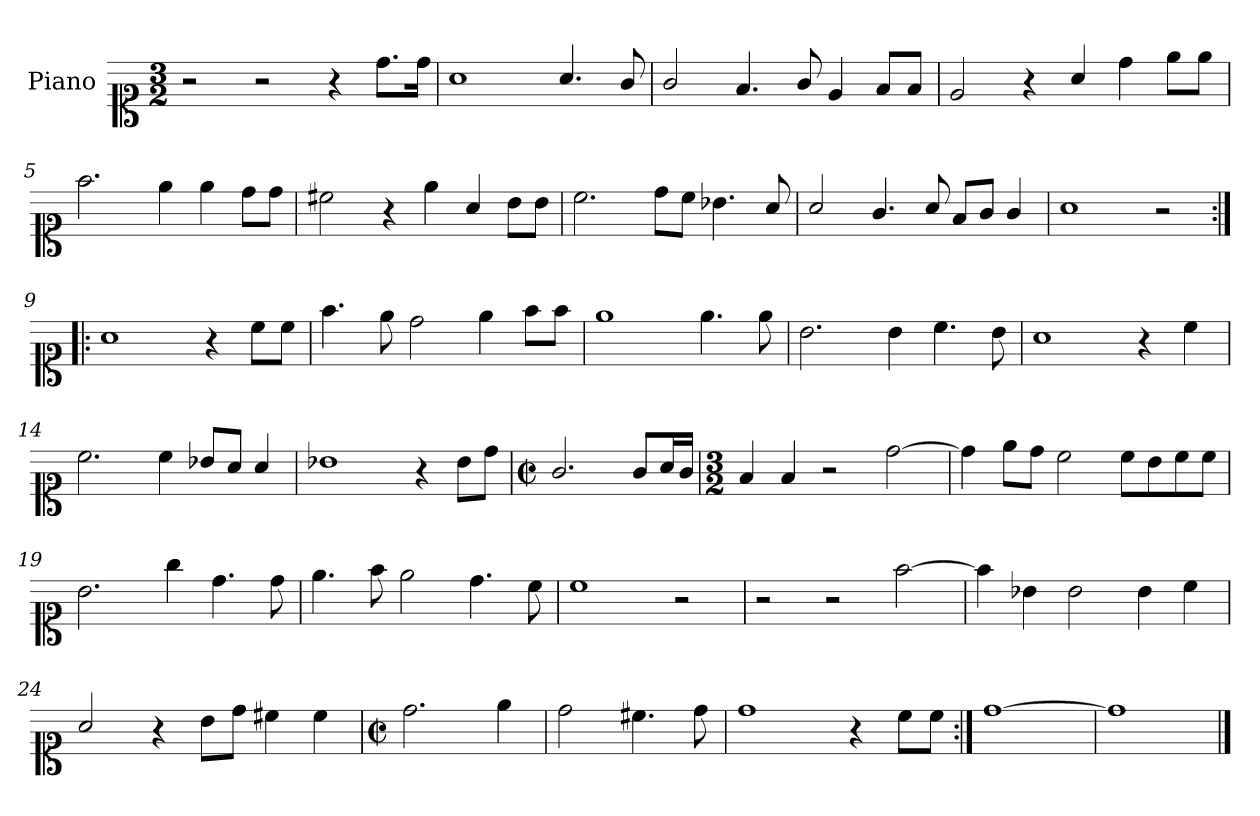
**kern
*part1
*staff1
*I"Piano
*I'Pno.
*clefC1
*k[]
*M3/2
=1
2r
2r
4r
8.dd\L
16dd\Jk
=2
1a
4.a/
8g/
=3
2g/
4.f/
8g/
4e/
8f/L
8f/J
=4
2e/
4r
4a/
4dd\
8ee\L
8ee\J
=5
2.ff\
4ee\
4ee\
8dd\L
8dd\J
=6
2cc#X\
4r
4ee\
4a/
8b\L
8b\J
!!LO:LB:g=z
=7
2.cc\
8dd\L
8cc\J
4.b-X\
8a/
=8
2a/
4.g/
8a/
8f/L
8g/J
4g/
=9
1a
2r
=9X1:|!|:
1a
4r
8cc\L
8cc\J
=10
4.ff\
8ee\
2dd\
4ee\
8ff\L
8ff\J
=11
1ee
4.ee\
8ee\
=12
2.b\
4b\
4.cc\
8b\
!!LO:LB:g=z
=13
1a
4r
4cc\
=14
2.cc\
4cc\
8b-X/L
8a/J
4a/
=15
1b-X
4r
8b-\L
8dd\J
=16
*M2/2
*met(c|)
2.g/
8g/L
16a/L
16g/JJ
=17
*M3/2
4f/
4f/
2r
[2dd\
=18
4dd\]
8ee\L
8dd\J
2cc\
8cc\L
8b\
8cc\
8cc\J
=19
2.b\
4gg\
4.dd\
8dd\
!!LO:LB:g=z
=20
4.ee\
8ff\
2ee\
4.dd\
8cc\
=21
1cc
2r
=22
2r
2r
[2ff\
=23
4ff\]
4b-X\
2b-\
4b-\
4cc\
=24
2a/
4r
8b\L
8dd\J
4cc#X\
4cc#\
=25
*M2/2
*met(c|)
2.dd\
4ee\
=26
2dd\
4.cc#X\
8dd\
=27
1dd
4r
8cc\L
8cc\J
=28:|!
[1dd
!!LO:LB:g=z
=29
1dd]
==
*-
